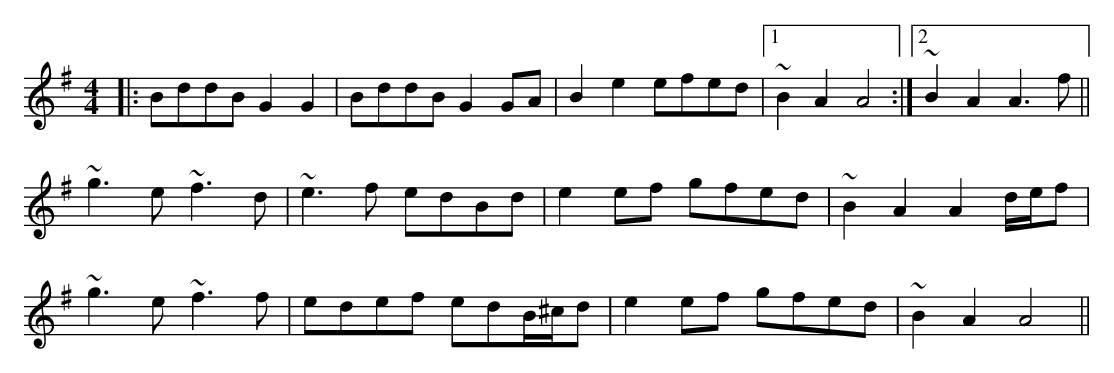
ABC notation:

X:1
M:4/4
K:Ador
|:BddB G2G2|BddB G2GA|B2e2 efed|1 ~B2A2 A4:|2 ~B2A2 A3f||
~g3e ~f3d|~e3f edBd|e2ef gfed|~B2A2 A2d/e/f|
~g3e ~f3f|edef edB/^c/d|e2ef gfed|~B2A2 A4||
